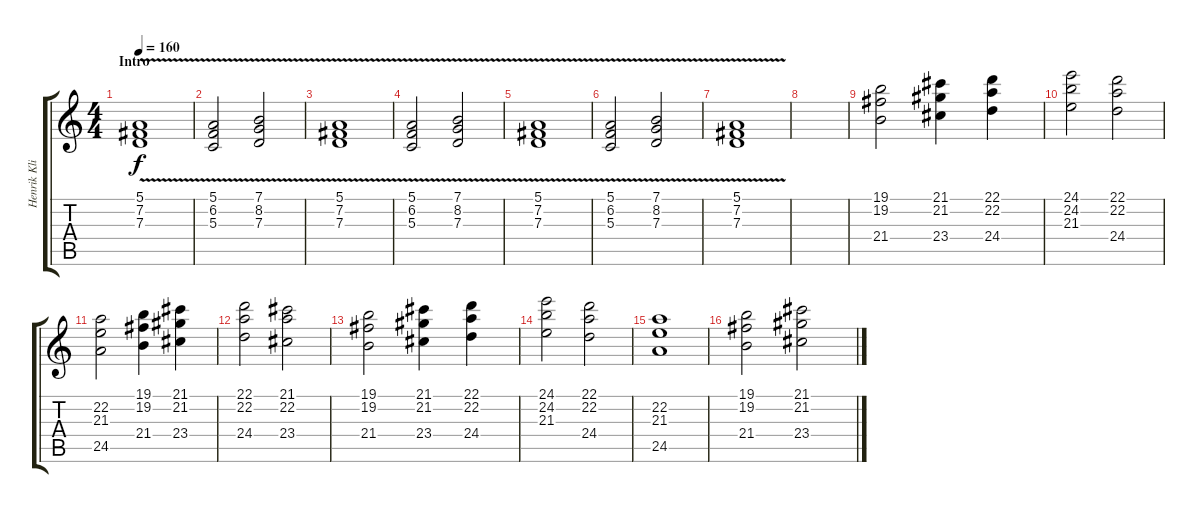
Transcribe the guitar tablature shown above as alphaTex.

\track ("Henrik Klingenberg" "Henrik Kli") {instrument rockorgan}
\staff {score tabs}
\tuning (E4 B3 G3 D3 A2 E2) {hide}
\ts (4 4)
\section ("" "Intro")
\tempo 160
\clef g2
\ks c
(5.1{v} 7.2{v} 7.3{v}).1{dy f instrument rockorgan} |
(5.1{v} 6.2{v} 5.3{v}).2 (7.1{v} 8.2{v} 7.3{v}).2 |
(5.1{v} 7.2{v} 7.3{v}).1 |
(5.1{v} 6.2{v} 5.3{v}).2 (7.1{v} 8.2{v} 7.3{v}).2 |
(5.1{v} 7.2{v} 7.3{v}).1 |
(5.1{v} 6.2{v} 5.3{v}).2 (7.1{v} 8.2{v} 7.3{v}).2 |
(5.1{v} 7.2{v} 7.3{v}).1 |
|
(19.1 19.2 21.4).2{volume 16 instrument stringensemble1} (21.1 21.2 23.4).4 (22.1 22.2 24.4).4 |
(24.1 24.2 21.3).2 (22.1 22.2 24.4).2 |
(22.2 21.3 24.5).2 (19.1 19.2 21.4).4 (21.1 21.2 23.4).4 |
(22.1 22.2 24.4).2 (21.1 22.2 23.4).2 |
(19.1 19.2 21.4).2 (21.1 21.2 23.4).4 (22.1 22.2 24.4).4 |
(24.1 24.2 21.3).2 (22.1 22.2 24.4).2 |
(22.2 21.3 24.5).1 |
(19.1 19.2 21.4).2 (21.1 21.2 23.4).2
